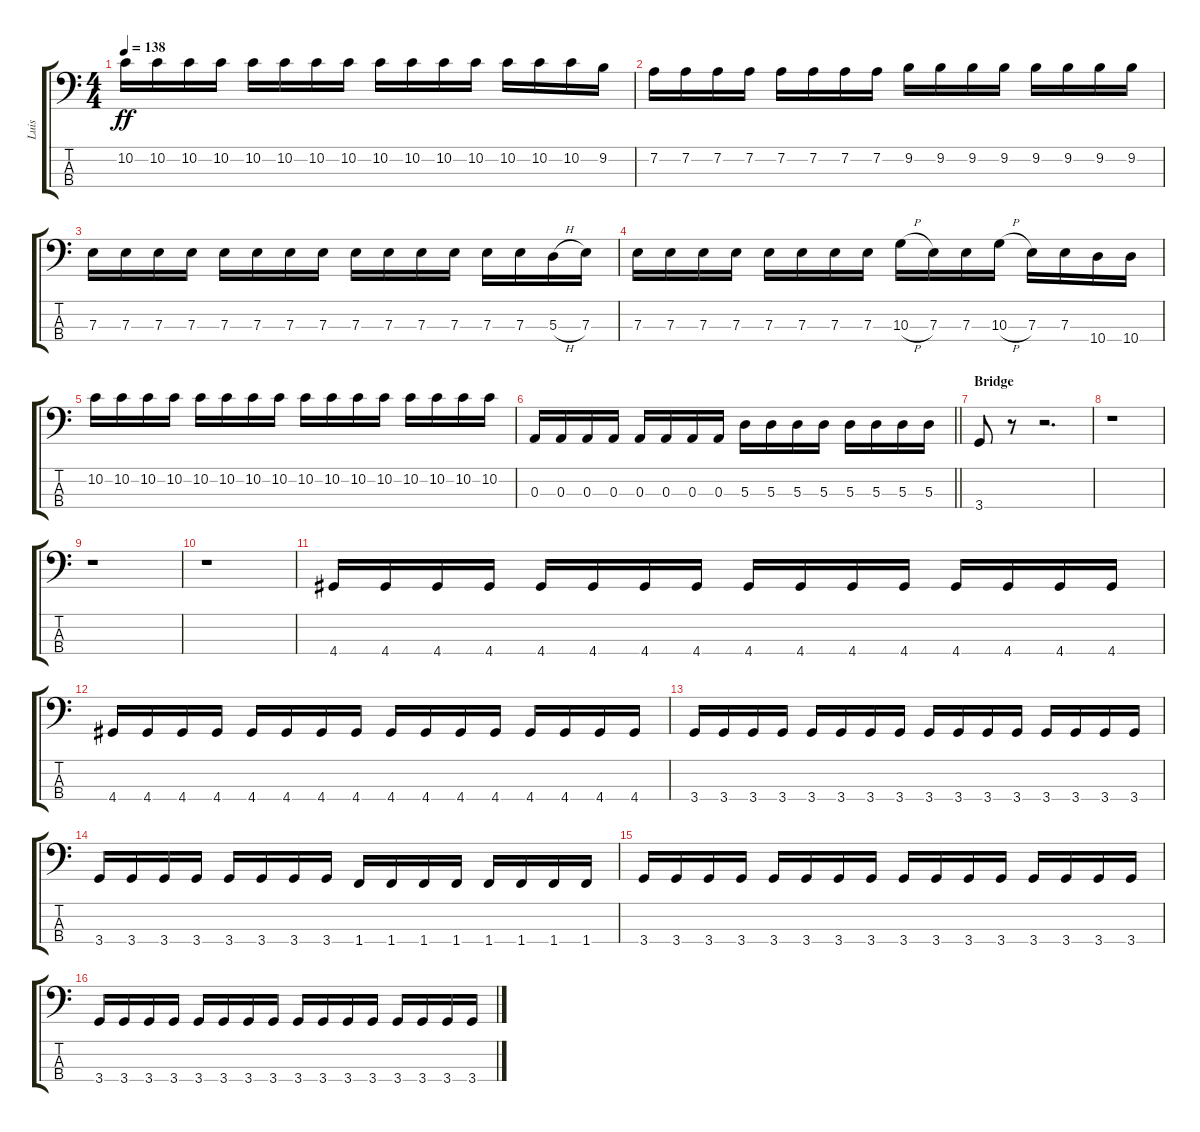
\track ("Luis" "Luis") {instrument electricbassfinger}
\staff {score tabs}
\tuning (G2 D2 A1 E1) {hide}
\ts (4 4)
\tempo 138
\clef f4
\ks c
10.2.16{dy ff} 10.2.16 10.2.16 10.2.16 10.2.16 10.2.16 10.2.16 10.2.16 10.2.16 10.2.16 10.2.16 10.2.16 10.2.16 10.2.16 10.2.16 9.2.16 |
7.2.16 7.2.16 7.2.16 7.2.16 7.2.16 7.2.16 7.2.16 7.2.16 9.2.16 9.2.16 9.2.16 9.2.16 9.2.16 9.2.16 9.2.16 9.2.16 |
7.3.16 7.3.16 7.3.16 7.3.16 7.3.16 7.3.16 7.3.16 7.3.16 7.3.16 7.3.16 7.3.16 7.3.16 7.3.16 7.3.16 5.3{h}.16 7.3.16 |
7.3.16 7.3.16 7.3.16 7.3.16 7.3.16 7.3.16 7.3.16 7.3.16 10.3{h}.16 7.3.16 7.3.16 10.3{h}.16 7.3.16 7.3.16 10.4.16 10.4.16 |
10.2.16 10.2.16 10.2.16 10.2.16 10.2.16 10.2.16 10.2.16 10.2.16 10.2.16 10.2.16 10.2.16 10.2.16 10.2.16 10.2.16 10.2.16 10.2.16 |
\barLineRight lightlight
0.3.16 0.3.16 0.3.16 0.3.16 0.3.16 0.3.16 0.3.16 0.3.16 5.3.16 5.3.16 5.3.16 5.3.16 5.3.16 5.3.16 5.3.16 5.3.16 |
\section ("" "Bridge")
3.4.8 r.8 r.2{d} |
r.1 |
r.1 |
r.1 |
4.4.16 4.4.16 4.4.16 4.4.16 4.4.16 4.4.16 4.4.16 4.4.16 4.4.16 4.4.16 4.4.16 4.4.16 4.4.16 4.4.16 4.4.16 4.4.16 |
4.4.16 4.4.16 4.4.16 4.4.16 4.4.16 4.4.16 4.4.16 4.4.16 4.4.16 4.4.16 4.4.16 4.4.16 4.4.16 4.4.16 4.4.16 4.4.16 |
3.4.16 3.4.16 3.4.16 3.4.16 3.4.16 3.4.16 3.4.16 3.4.16 3.4.16 3.4.16 3.4.16 3.4.16 3.4.16 3.4.16 3.4.16 3.4.16 |
3.4.16 3.4.16 3.4.16 3.4.16 3.4.16 3.4.16 3.4.16 3.4.16 1.4.16 1.4.16 1.4.16 1.4.16 1.4.16 1.4.16 1.4.16 1.4.16 |
3.4.16 3.4.16 3.4.16 3.4.16 3.4.16 3.4.16 3.4.16 3.4.16 3.4.16 3.4.16 3.4.16 3.4.16 3.4.16 3.4.16 3.4.16 3.4.16 |
3.4.16 3.4.16 3.4.16 3.4.16 3.4.16 3.4.16 3.4.16 3.4.16 3.4.16 3.4.16 3.4.16 3.4.16 3.4.16 3.4.16 3.4.16 3.4.16
